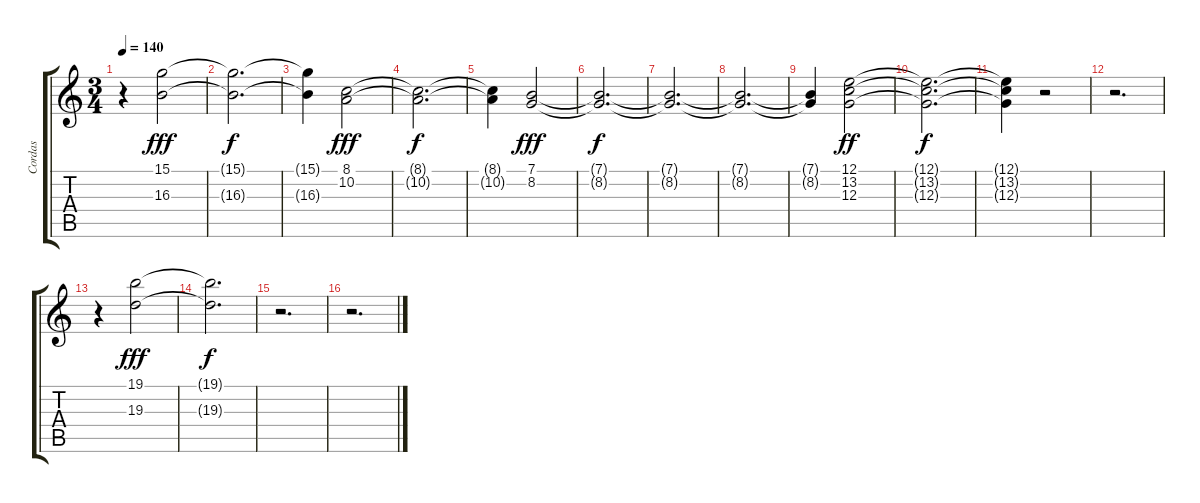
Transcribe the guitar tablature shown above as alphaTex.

\track ("Cordas" "Cordas") {instrument stringensemble2}
\staff {score tabs}
\tuning (E4 B3 G3 D3 A2 E2) {hide}
\ts (3 4)
\tempo 140
\clef g2
\ks c
r.4{dy f} (15.1 16.3).2{dy fff} |
(15.1{t} 16.3{t}).2{d dy f} |
(15.1{t} 16.3{t}).4 (8.1 10.2).2{dy fff} |
(8.1{t} 10.2{t}).2{d dy f} |
(8.1{t} 10.2{t}).4 (7.1 8.2).2{dy fff} |
(7.1{t} 8.2{t}).2{d dy f} |
(7.1{t} 8.2{t}).2{d} |
(7.1{t} 8.2{t}).2{d} |
(7.1{t} 8.2{t}).4 (12.1 13.2 12.3).2{dy ff} |
(12.1{t} 13.2{t} 12.3{t}).2{d dy f} |
(12.1{t} 13.2{t} 12.3{t}).4 r.2 |
r.2{d} |
r.4 (19.1 19.3).2{dy fff} |
(19.1{t} 19.3{t}).2{d dy f} |
r.2{d} |
r.2{d}
